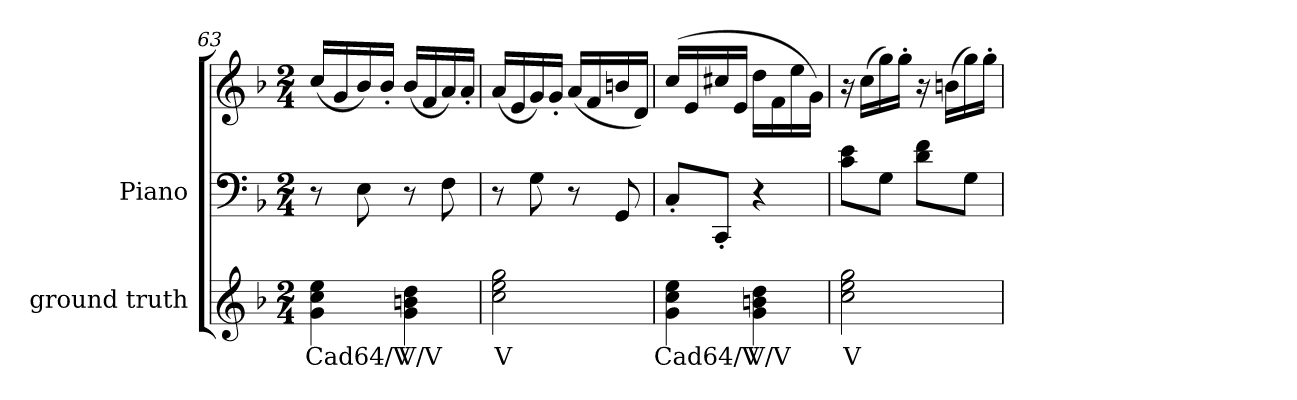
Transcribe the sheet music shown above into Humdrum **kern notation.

**kern	**text	**kern	**kern
*part2	*part2	*part1	*part1
*staff3	*staff3	*staff2	*staff1
*I"ground truth	*	*I"Piano	*
*	*	*I'Pno.	*
*	*	*clefF4	*clefG2
*k[b-]	*	*k[b-]	*k[b-]
*F:	*	*F:	*F:
*M2/4	*	*M2/4	*M2/4
=63	=63	=63	=63
4g 4cc 4ee	Cad64/V	8r	(<16cc/LL
.	.	.	16g/
.	.	8E\	16b-/)
.	.	.	16b-'/JJ
4g 4bn 4dd	V/V	8r	(<16b-/LL
.	.	.	16f/
.	.	8F\	16a/)
.	.	.	16a'/JJ
!!LO:LB:g=z
=64	=64	=64	=64
2cc 2ee 2gg	V	8r	(<16a/LL
.	.	.	16e/
.	.	8G\	16g/)
.	.	.	16g'/JJ
.	.	8r	(<16a/LL
.	.	.	16f/
.	.	8GG/	16bn/
.	.	.	16d/JJ)
=65	=65	=65	=65
4g 4cc 4ee	Cad64/V	8C'/L	(>16cc/LL
.	.	.	16e/
.	.	8CC'/J	16cc#X/
.	.	.	16e/JJ
4g 4bn 4dd	V/V	4r	16dd\LL
.	.	.	16f\
.	.	.	16ee\
.	.	.	16g\JJ)
=66	=66	=66	=66
2cc 2ee 2gg	V	8c\ 8e\L	16r
.	.	.	(>16cc\LL
.	.	8G\J	16gg\)
.	.	.	16gg'\JJ
.	.	8d\ 8f\L	16r
.	.	.	(>16bn\LL
.	.	8G\J	16gg\)
.	.	.	16gg'\JJ
=	=	=	=
*-	*-	*-	*-
